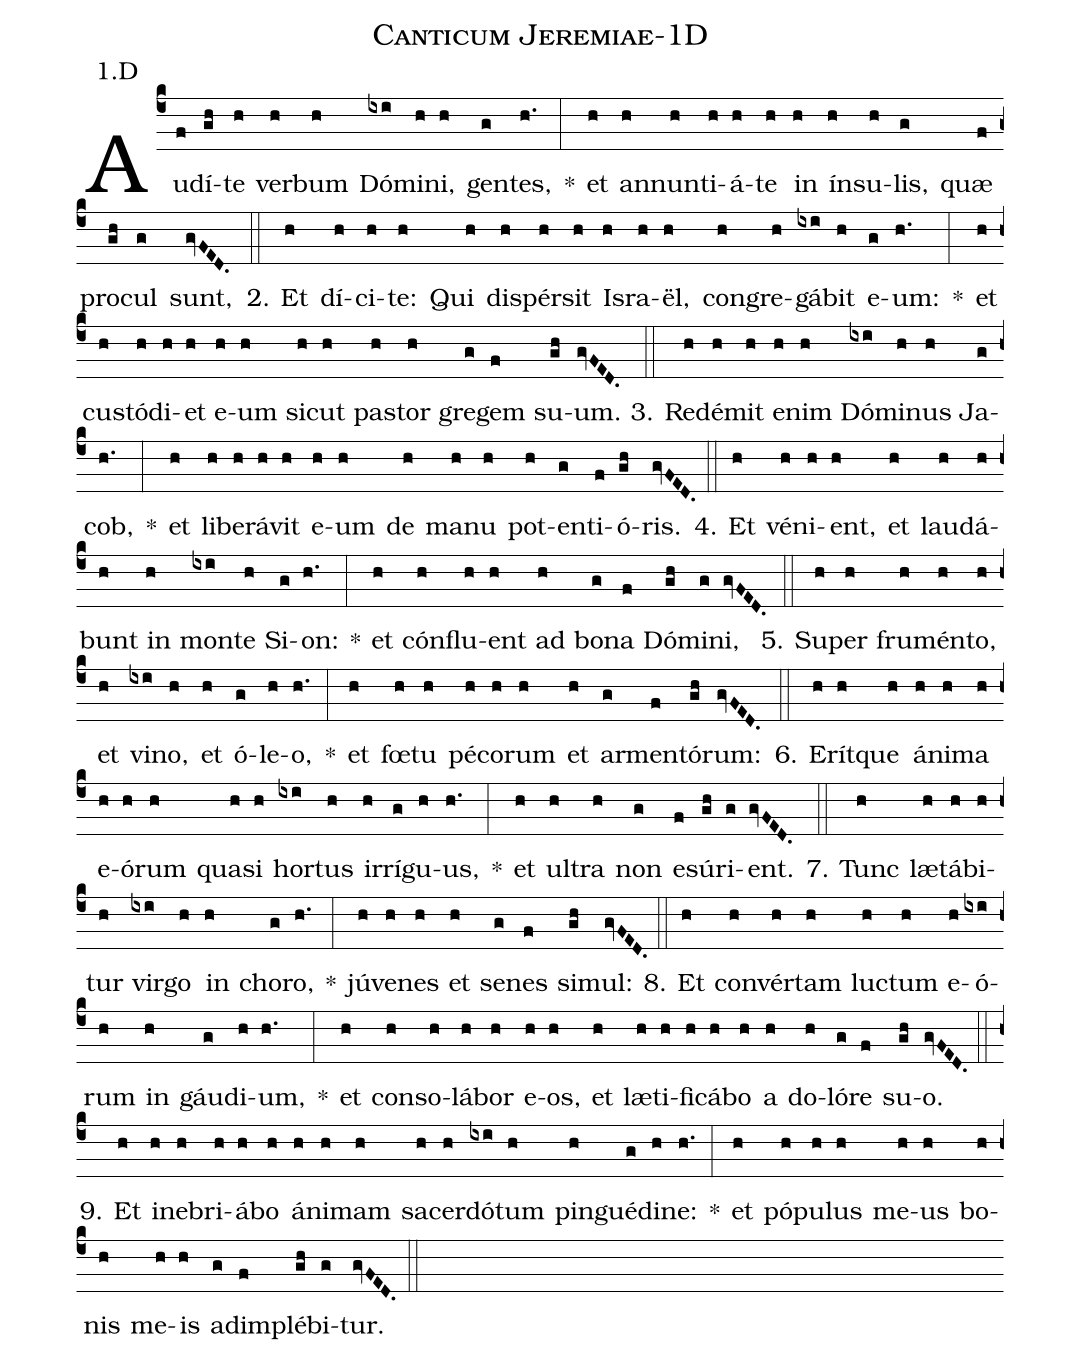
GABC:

name: Canticum Jeremiae-1D;
annotation: 1.D;
%%
(c4)Au(f)dí(gh)te(h) ver(h)bum(h) Dó(ixi)mi(h)ni,(h) gen(g)tes,(h.) *(:) et(h) an(h)nun(h)ti(h)á(h)te(h) in(h) ín(h)su(h)lis,(g) quæ(f) pro(gh)cul(g) sunt,(gvFED.) (::)
2. Et(h) dí(h)ci(h)te:(h) Qui(h) di(h)spér(h)sit(h) Is(h)ra(h)ël,(h) con(h)gre(h)gá(ixi)bit(h) e(g)um:(h.) *(:) et(h) cus(h)tó(h)di(h)et(h) e(h)um(h) sic(h)ut(h) pas(h)tor(h) gre(g)gem(f) su(gh)um.(gvFED.) (::)
3. Red(h)é(h)mit(h) e(h)nim(h) Dó(ixi)mi(h)nus(h) Ja(g)cob,(h.) *(:) et(h) li(h)be(h)rá(h)vit(h) e(h)um(h) de(h) ma(h)nu(h) pot(h)en(g)ti(f)ó(gh)ris.(gvFED.) (::)
4. Et(h) vé(h)ni(h)ent,(h) et(h) lau(h)dá(h)bunt(h) in(h) mon(ixi)te(h) Si(g)on:(h.) *(:) et(h) cón(h)flu(h)ent(h) ad(h) bo(g)na(f) Dó(gh)mi(g)ni,(gvFED.) (::)
5. Su(h)per(h) fru(h)mén(h)to,(h) et(h) vi(ixi)no,(h) et(h) ó(g)le(h)o,(h.) *(:) et(h) fœ(h)tu(h) pé(h)co(h)rum(h) et(h) ar(g)men(f)tó(gh)rum:(gvFED.) (::)
6. E(h)rít(h)que(h) á(h)ni(h)ma(h) e(h)ó(h)rum(h) qua(h)si(h) hor(ixi)tus(h) ir(h)rí(g)gu(h)us,(h.) *(:) et(h) ul(h)tra(h) non(g) e(f)sú(gh)ri(g)ent.(gvFED.) (::)
7. Tunc(h) læ(h)tá(h)bi(h)tur(h) vir(ixi)go(h) in(h) cho(g)ro,(h.) *(:) jú(h)ve(h)nes(h) et(h) se(g)nes(f) si(gh)mul:(gvFED.) (::)
8. Et(h) con(h)vér(h)tam(h) luc(h)tum(h) e(h)ó(ixi)rum(h) in(h) gáu(g)di(h)um,(h.) *(:) et(h) con(h)so(h)lá(h)bor(h) e(h)os,(h) et(h) læ(h)ti(h)fi(h)cá(h)bo(h) a(h) do(h)ló(g)re(f) su(gh)o.(gvFED.) (::)
9. Et(h) in(h)e(h)bri(h)á(h)bo(h) á(h)ni(h)mam(h) sa(h)cer(h)dó(ixi)tum(h) pin(h)gué(g)di(h)ne:(h.) *(:) et(h) pó(h)pu(h)lus(h) me(h)us(h) bo(h)nis(h) me(h)is(h) ad(g)im(f)plé(gh)bi(g)tur.(gvFED.) (::)
